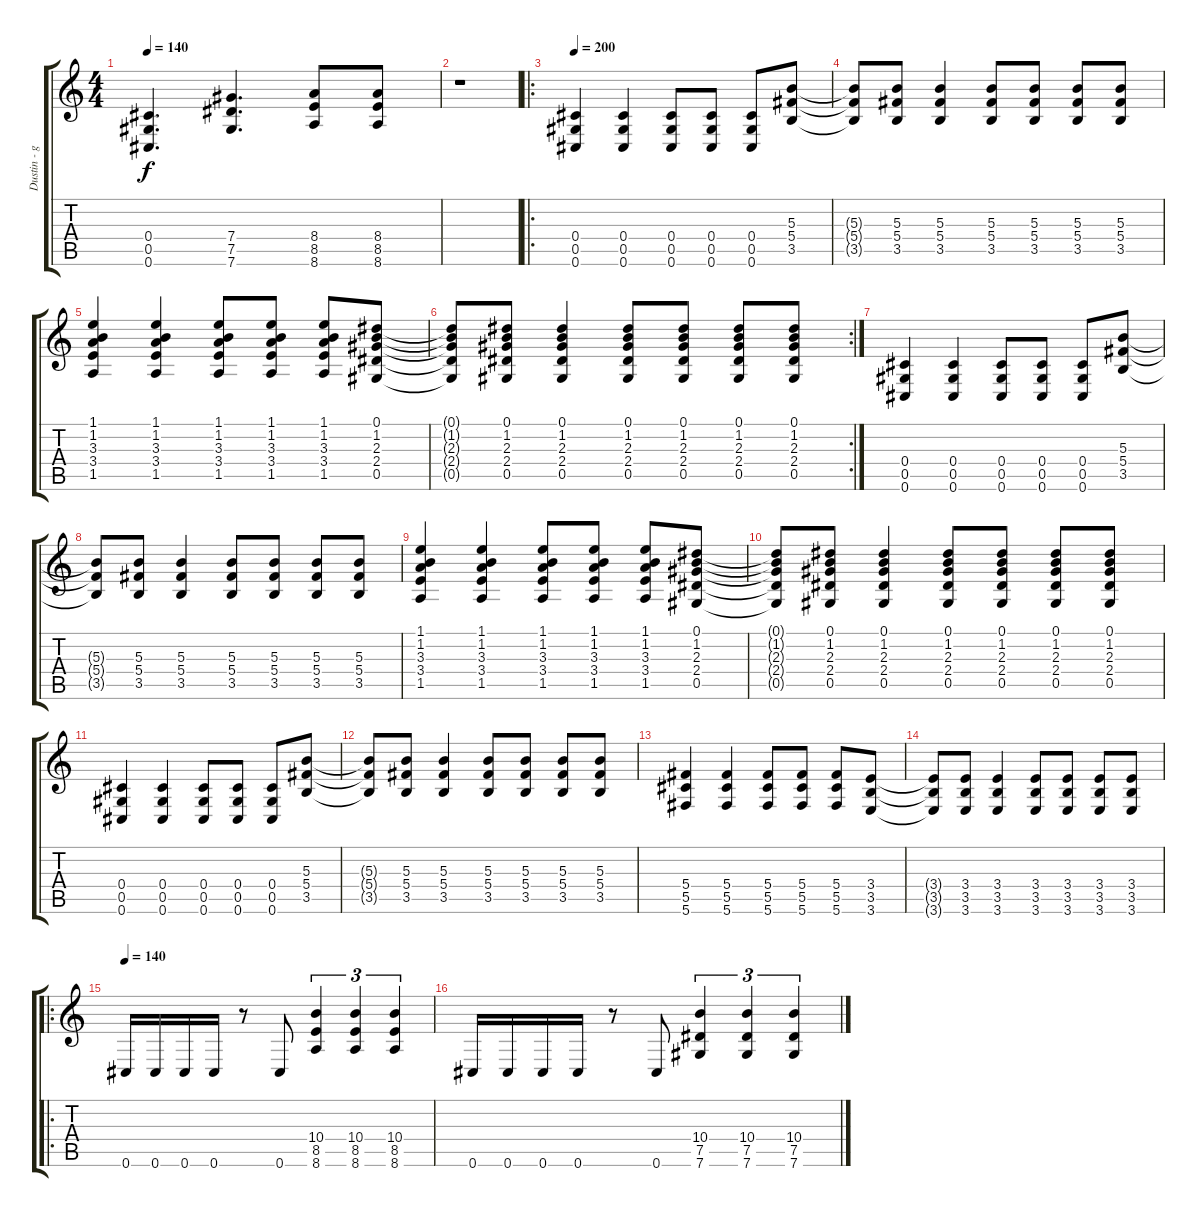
\track ("Dustin - guitar" "Dustin - g") {instrument distortionguitar}
\staff {score tabs}
\tuning (Eb4 Bb3 Gb3 Db3 Ab2 Db2) {hide}
\ts (4 4)
\tempo 140
\clef g2
\ks c
(0.4 0.5 0.6).4{d dy f} (7.4 7.5 7.6).4{d} (8.4 8.5 8.6).8 (8.4 8.5 8.6).8 |
r.1 |
\ro
\tempo 200
(0.4 0.5 0.6).4 (0.4 0.5 0.6).4 (0.4 0.5 0.6).8 (0.4 0.5 0.6).8 (0.4 0.5 0.6).8 (5.3 5.4 3.5).8 |
(5.3{t} 5.4{t} 3.5{t}).8 (5.3 5.4 3.5).8 (5.3 5.4 3.5).4 (5.3 5.4 3.5).8 (5.3 5.4 3.5).8 (5.3 5.4 3.5).8 (5.3 5.4 3.5).8 |
(1.1 1.2 3.3 3.4 1.5).4 (1.1 1.2 3.3 3.4 1.5).4 (1.1 1.2 3.3 3.4 1.5).8 (1.1 1.2 3.3 3.4 1.5).8 (1.1 1.2 3.3 3.4 1.5).8 (0.1 1.2 2.3 2.4 0.5).8 |
\rc 2
(0.1{t} 1.2{t} 2.3{t} 2.4{t} 0.5{t}).8 (0.1 1.2 2.3 2.4 0.5).8 (0.1 1.2 2.3 2.4 0.5).4 (0.1 1.2 2.3 2.4 0.5).8 (0.1 1.2 2.3 2.4 0.5).8 (0.1 1.2 2.3 2.4 0.5).8 (0.1 1.2 2.3 2.4 0.5).8 |
(0.4 0.5 0.6).4 (0.4 0.5 0.6).4 (0.4 0.5 0.6).8 (0.4 0.5 0.6).8 (0.4 0.5 0.6).8 (5.3 5.4 3.5).8 |
(5.3{t} 5.4{t} 3.5{t}).8 (5.3 5.4 3.5).8 (5.3 5.4 3.5).4 (5.3 5.4 3.5).8 (5.3 5.4 3.5).8 (5.3 5.4 3.5).8 (5.3 5.4 3.5).8 |
(1.1 1.2 3.3 3.4 1.5).4 (1.1 1.2 3.3 3.4 1.5).4 (1.1 1.2 3.3 3.4 1.5).8 (1.1 1.2 3.3 3.4 1.5).8 (1.1 1.2 3.3 3.4 1.5).8 (0.1 1.2 2.3 2.4 0.5).8 |
(0.1{t} 1.2{t} 2.3{t} 2.4{t} 0.5{t}).8 (0.1 1.2 2.3 2.4 0.5).8 (0.1 1.2 2.3 2.4 0.5).4 (0.1 1.2 2.3 2.4 0.5).8 (0.1 1.2 2.3 2.4 0.5).8 (0.1 1.2 2.3 2.4 0.5).8 (0.1 1.2 2.3 2.4 0.5).8 |
(0.4 0.5 0.6).4 (0.4 0.5 0.6).4 (0.4 0.5 0.6).8 (0.4 0.5 0.6).8 (0.4 0.5 0.6).8 (5.3 5.4 3.5).8 |
(5.3{t} 5.4{t} 3.5{t}).8 (5.3 5.4 3.5).8 (5.3 5.4 3.5).4 (5.3 5.4 3.5).8 (5.3 5.4 3.5).8 (5.3 5.4 3.5).8 (5.3 5.4 3.5).8 |
(5.4 5.5 5.6).4 (5.4 5.5 5.6).4 (5.4 5.5 5.6).8 (5.4 5.5 5.6).8 (5.4 5.5 5.6).8 (3.4 3.5 3.6).8 |
(3.4{t} 3.5{t} 3.6{t}).8 (3.4 3.5 3.6).8 (3.4 3.5 3.6).4 (3.4 3.5 3.6).8 (3.4 3.5 3.6).8 (3.4 3.5 3.6).8 (3.4 3.5 3.6).8 |
\ro
\tempo 140
0.6.16 0.6.16 0.6.16 0.6.16 r.8 0.6.8 (10.4 8.5 8.6).4{tu (3 2)} (10.4 8.5 8.6).4{tu (3 2)} (10.4 8.5 8.6).4{tu (3 2)} |
0.6.16 0.6.16 0.6.16 0.6.16 r.8 0.6.8 (10.4 7.5 7.6).4{tu (3 2)} (10.4 7.5 7.6).4{tu (3 2)} (10.4 7.5 7.6).4{tu (3 2)}
